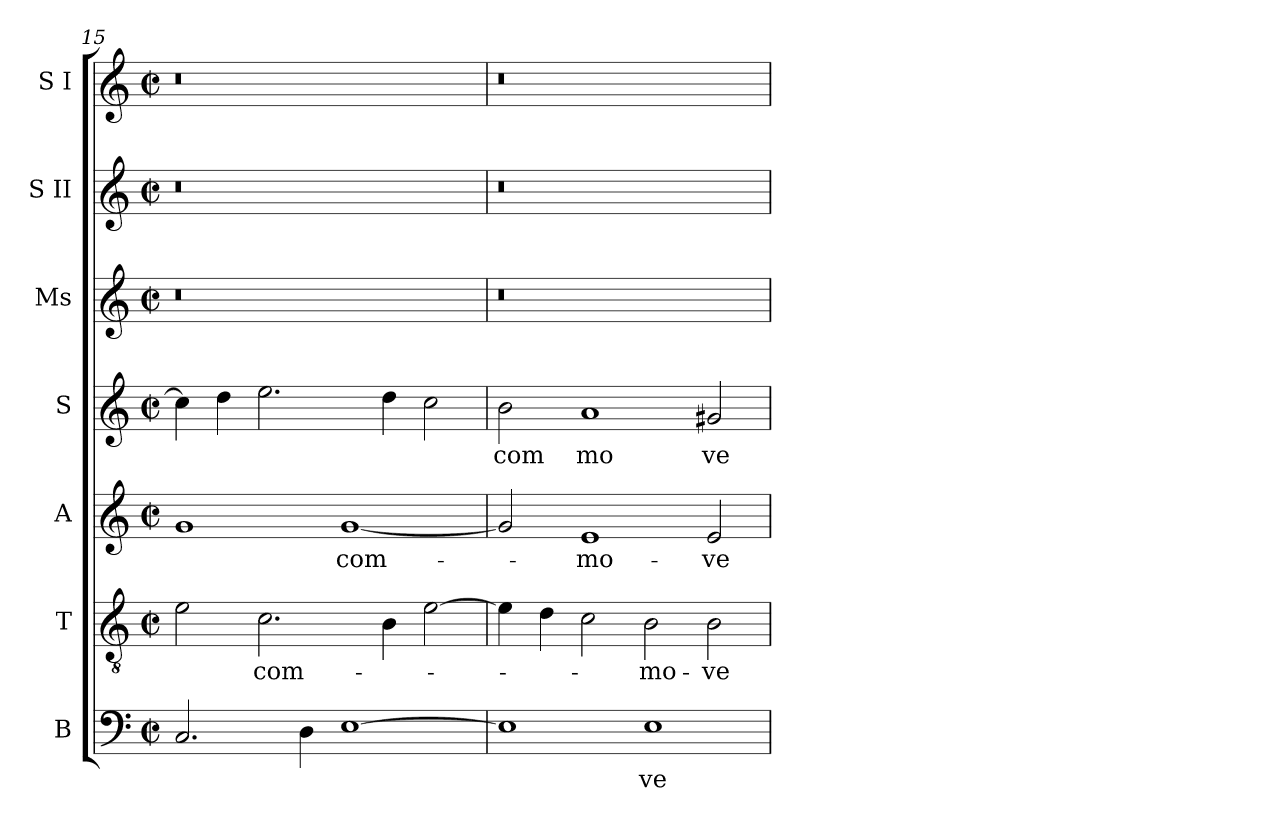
**kern	**text	**kern	**text	**kern	**text	**kern	**text	**kern	**kern	**kern
*part7	*part7	*part6	*part6	*part5	*part5	*part4	*part4	*part3	*part2	*part1
*staff7	*staff7	*staff6	*staff6	*staff5	*staff5	*staff4	*staff4	*staff3	*staff2	*staff1
*I"B	*	*I"T	*	*I"A	*	*I"S	*	*I"Ms	*I"S II	*I"S I
*clefF4	*	*clefGv2	*	*clefG2	*	*clefG2	*	*clefG2	*clefG2	*clefG2
*M2/2	*	*M2/2	*	*M2/2	*	*M2/2	*	*M2/2	*M2/2	*M2/2
*met(c|)	*	*met(c|)	*	*met(c|)	*	*met(c|)	*	*met(c|)	*met(c|)	*met(c|)
=15	=15	=15	=15	=15	=15	=15	=15	=15	=15	=15
2.C/	.	2e\	.	1g	.	4cc\]	.	0r	0r	0r
.	.	.	.	.	.	4dd\	.	.	.	.
!	!	!	!LO:LY:b	!	!	!	!	!	!	!
.	.	2.c\	com-	.	.	2.ee\	.	.	.	.
4D\	.	.	.	.	.	.	.	.	.	.
!	!	!	!	!	!LO:LY:b	!	!	!	!	!
[>1E	.	.	.	[<1g	com-	.	.	.	.	.
.	.	4B\	.	.	.	4dd\	.	.	.	.
.	.	[>2e\	.	.	.	2cc\	.	.	.	.
=16	=16	=16	=16	=16	=16	=16	=16	=16	=16	=16
!	!	!	!	!	!	!	!LO:LY:b:cj	!	!	!
1E]	.	4e\]	.	2g/]	.	2b\	com	0r	0r	0r
.	.	4d\	.	.	.	.	.	.	.	.
!	!	!	!	!	!LO:LY:b:cj	!	!LO:LY:b:cj	!	!	!
.	.	2c\	.	1e	-mo-	1a	mo	.	.	.
!	!LO:LY:b:cj	!	!LO:LY:b:cj	!	!	!	!	!	!	!
1E	ve	2B\	-mo-	.	.	.	.	.	.	.
!	!	!	!LO:LY:b:cj	!	!LO:LY:b:cj	!	!LO:LY:b:cj	!	!	!
.	.	2B\	-ve-	2e/	-ve-	2g#/	ve	.	.	.
=	=	=	=	=	=	=	=	=	=	=
*-	*-	*-	*-	*-	*-	*-	*-	*-	*-	*-
